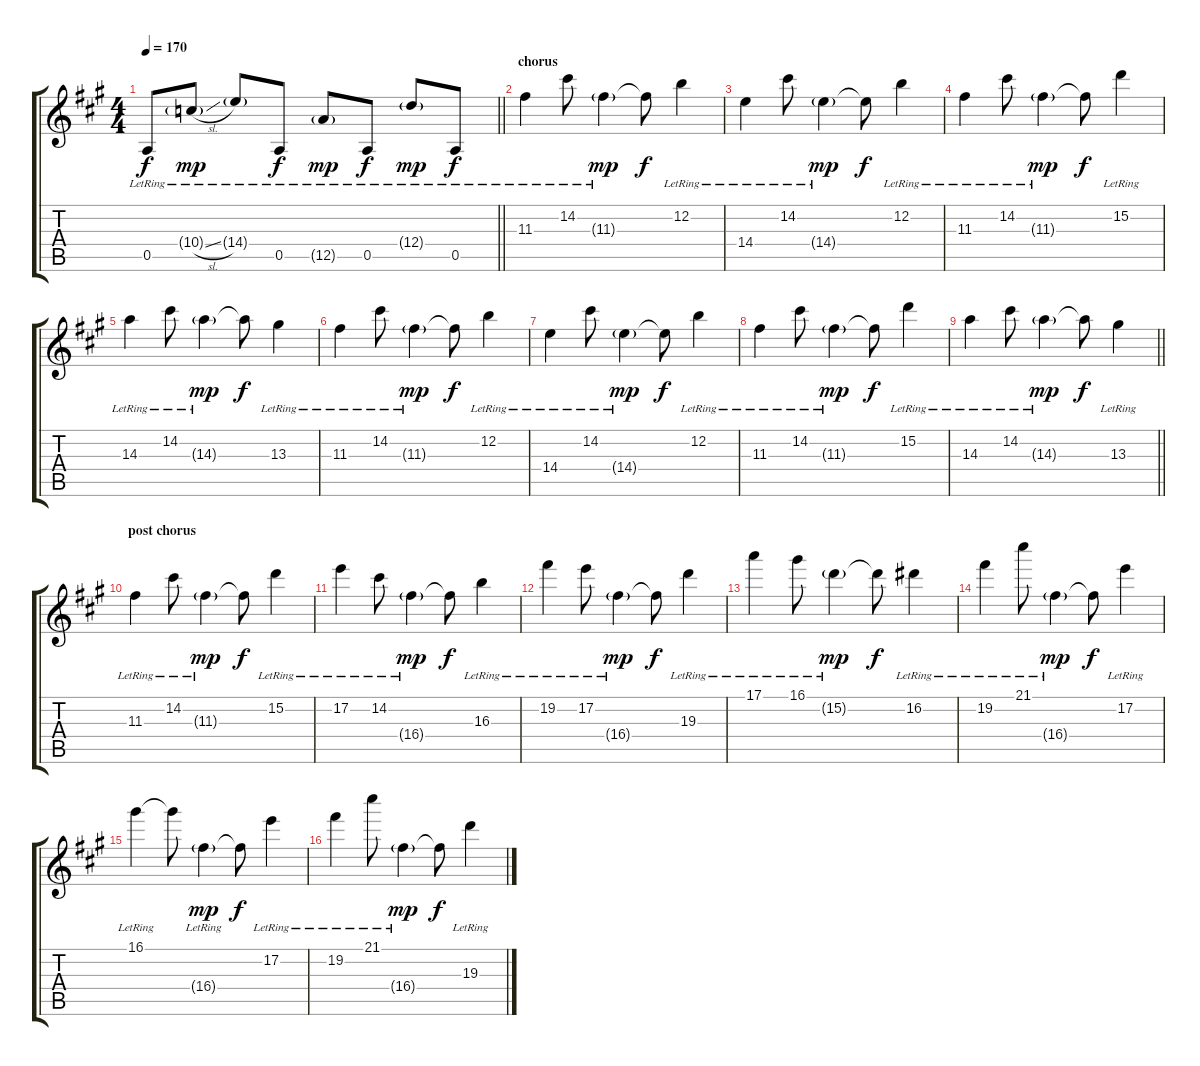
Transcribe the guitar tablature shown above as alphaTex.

\track "" {instrument distortionguitar}
\staff {score tabs}
\tuning (E4 B3 G3 D3 A2 E2) {hide}
\ts (4 4)
\tempo 170
\clef g2
\barLineRight lightlight
\ks f#minor
0.5{lr}.8{dy f} 10.4{sl g lr}.8{dy mp} 14.4{g lr}.8 0.5{lr}.8{dy f} 12.5{g lr}.8{dy mp} 0.5{lr}.8{dy f} 12.4{g lr}.8{dy mp} 0.5{lr}.8{dy f} |
\section ("" "chorus")
11.3{lr}.4 14.2{lr}.8 11.3{g lr}.4{dy mp} 11.3{t}.8{dy f} 12.2{lr}.4 |
14.4{lr}.4 14.2{lr}.8 14.4{g lr}.4{dy mp} 14.4{t}.8{dy f} 12.2{lr}.4 |
11.3{lr}.4 14.2{lr}.8 11.3{g lr}.4{dy mp} 11.3{t}.8{dy f} 15.2{lr}.4 |
14.3{lr}.4 14.2{lr}.8 14.3{g lr}.4{dy mp} 14.3{t}.8{dy f} 13.3{lr}.4 |
11.3{lr}.4 14.2{lr}.8 11.3{g lr}.4{dy mp} 11.3{t}.8{dy f} 12.2{lr}.4 |
14.4{lr}.4 14.2{lr}.8 14.4{g lr}.4{dy mp} 14.4{t}.8{dy f} 12.2{lr}.4 |
11.3{lr}.4 14.2{lr}.8 11.3{g lr}.4{dy mp} 11.3{t}.8{dy f} 15.2{lr}.4 |
\barLineRight lightlight
14.3{lr}.4 14.2{lr}.8 14.3{g lr}.4{dy mp} 14.3{t}.8{dy f} 13.3{lr}.4 |
\section ("" "post chorus")
11.3{lr}.4 14.2{lr}.8 11.3{g lr}.4{dy mp} 11.3{t}.8{dy f} 15.2{lr}.4 |
17.2{lr}.4 14.2{lr}.8 16.4{g lr}.4{dy mp} 16.4{t}.8{dy f} 16.3{lr}.4 |
19.2{lr}.4 17.2{lr}.8 16.4{g lr}.4{dy mp} 16.4{t}.8{dy f} 19.3{lr}.4 |
17.1{lr}.4 16.1{lr}.8 15.2{g lr}.4{dy mp} 15.2{t}.8{dy f} 16.2{lr}.4 |
19.2{lr}.4 21.1{lr}.8 16.4{g lr}.4{dy mp} 16.4{t}.8{dy f} 17.2{lr}.4 |
16.1{lr}.4 16.1{t}.8 16.4{g lr}.4{dy mp} 16.4{t}.8{dy f} 17.2{lr}.4 |
19.2{lr}.4 21.1{lr}.8 16.4{g lr}.4{dy mp} 16.4{t}.8{dy f} 19.3{lr}.4
